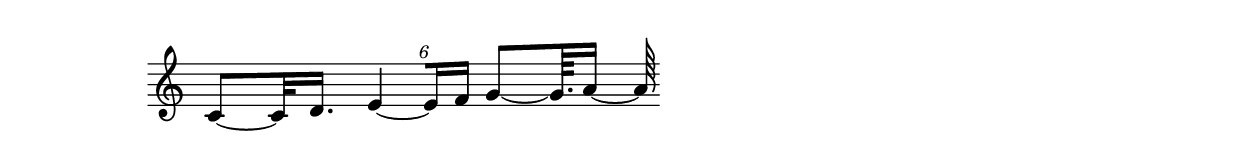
#(ly:set-option 'midi-extension "mid")
\version "2.12.3"
\include "english.ly"
\header{ 
title = ""
composer = ""
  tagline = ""  % removed 
}
%{
 S----R--  G----m  P----------D---- 
 %}
  
melody = {
\once \override Staff.TimeSignature #'stencil = ##f
\clef treble
\key c \major
\autoBeamOn  
\cadenzaOn
 c'8[~c'32[     d'16.]   \times2/6 { e'4[~e'16[     f'16] } g'8[~g'64.[           a'16]~a'64]     \break

}

text = \lyricmode {
  
}

\score{

<<
  \new Voice = "one" {
    \melody
  }
  \new Lyrics \lyricsto "one" \text
>>
\layout {
  \context {
       \Score
    \remove "Bar_number_engraver"
  } 
  }
\midi { 
  \context {
    \Score
    tempoWholesPerMinute = #(ly:make-moment 200 4)
   }
 }
}
